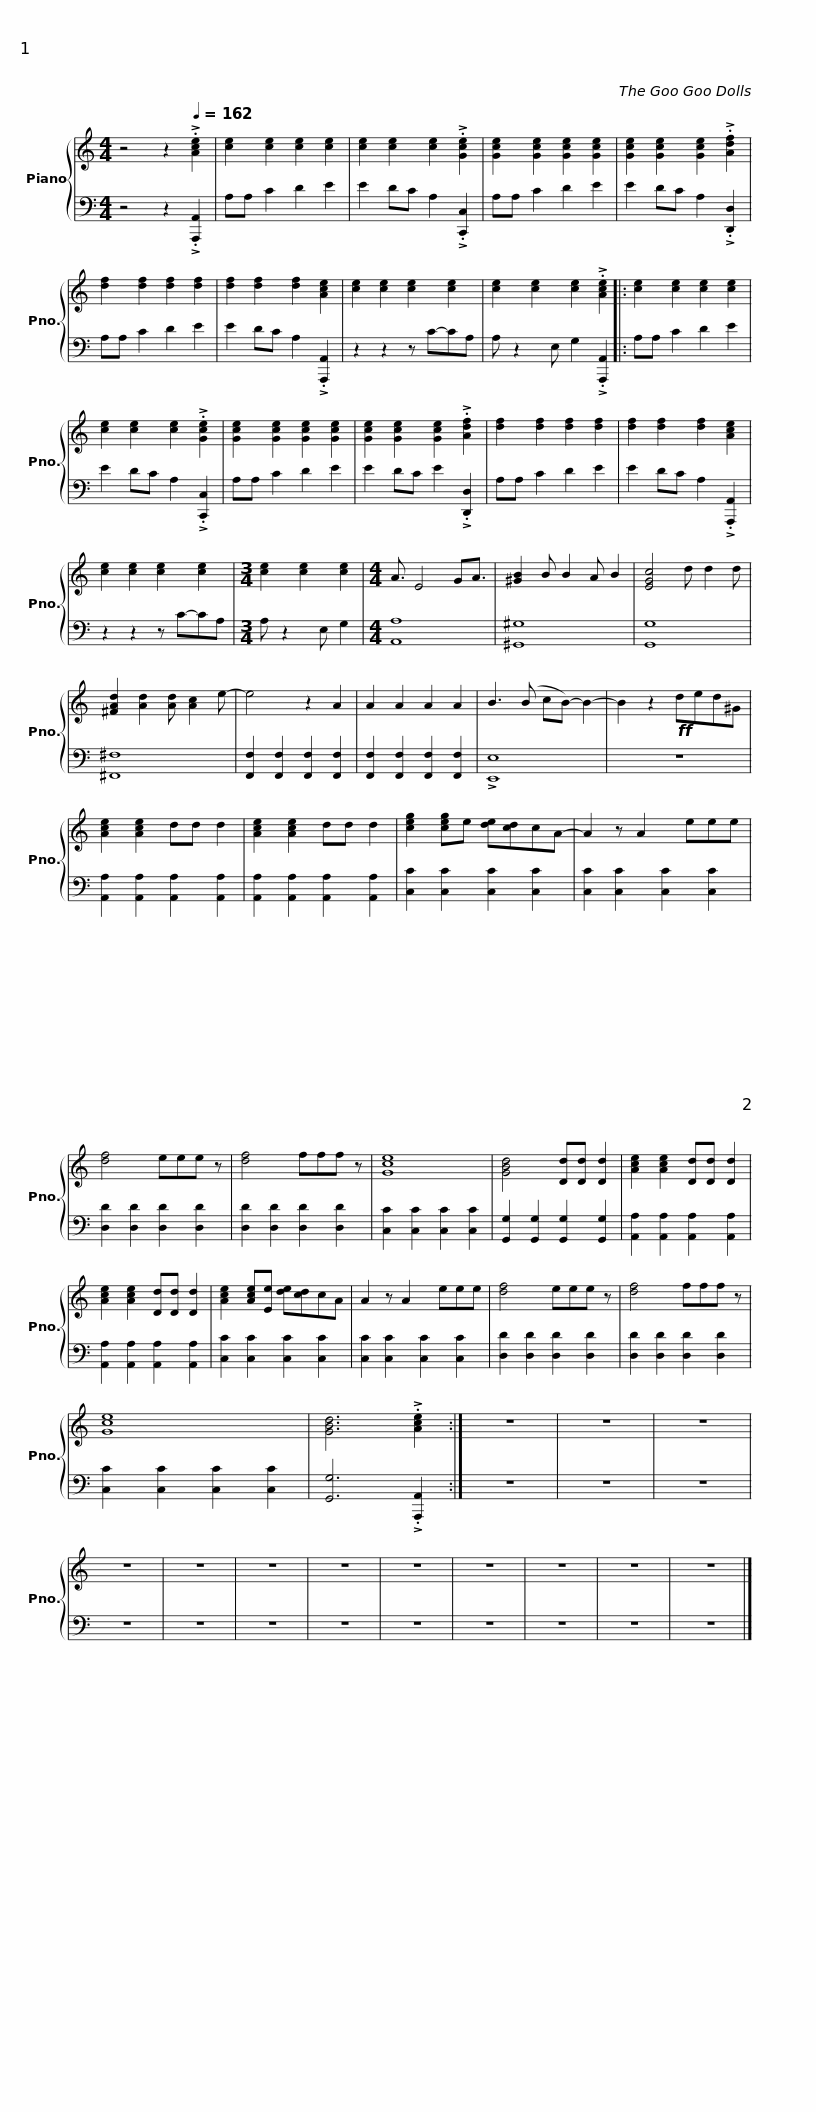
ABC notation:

X:1
%%score { 1 | 2 }
L:1/8
M:4/4
I:linebreak $
K:C
V:1 treble
V:2 bass
V:1
 z4 z2[Q:1/4=162] !>!.[Ace]2 | [ce]2 [ce]2 [ce]2 [ce]2 | [ce]2 [ce]2 [ce]2 !>!.[Gce]2 | [Gce]2 [Gce]2 [Gce]2 [Gce]2 | [Gce]2 [Gce]2 [Gce]2 !>!.[Adf]2 | %5
 [df]2 [df]2 [df]2 [df]2 | [df]2 [df]2 [df]2 [Ace]2 |$ [ce]2 [ce]2 [ce]2 [ce]2 | [ce]2 [ce]2 [ce]2 !>!.[Ace]2 |: [ce]2 [ce]2 [ce]2 [ce]2 | %10
 [ce]2 [ce]2 [ce]2 !>!.[Gce]2 | [Gce]2 [Gce]2 [Gce]2 [Gce]2 | [Gce]2 [Gce]2 [Gce]2 !>!.[Adf]2 | [df]2 [df]2 [df]2 [df]2 |$ [df]2 [df]2 [df]2 [Ace]2 | %15
 [ce]2 [ce]2 [ce]2 [ce]2 |[M:3/4] [ce]2 [ce]2 [ce]2 |[M:4/4] A3/2 E4 GA3/2 | [^GB]2 B B2 A B2 | [EGc]4 d d2 d | %20
 [^FAd]2 [Ad]2 [Ad] [Ac]2 e- | e4 z2 A2 |$ A2 A2 A2 A2 | B3 (B cB-) B2- | B2 z2!ff! ded^G | %25
 [Ace]2 [Ace]2 dd d2 | [Ace]2 [Ace]2 dd d2 | [ceg]2 [ceg]e [de][cd]cA- | A2 z A2 eee |$ [df]4 eee z | %30
 [df]4 fff z | [Gce]8 | [GBd]4 [Dd][Dd] [Dd]2 |$ [Ace]2 [Ace]2 [Dd][Dd] [Dd]2 | [Ace]2 [Ace]2 [Dd][Dd] [Dd]2 | %35
 [Ace]2 [Ace][Ee] [de][cd]cA | A2 z A2 eee | [df]4 eee z | [df]4 fff z | [Gce]8 |$ %40
 [GBd]6 !>!.[Ace]2 :| z8 | z8 | z8 | z8 | %45
 z8 | z8 | z8 | z8 | z8 | %50
 z8 | z8 | z8 |] %53
V:2
 z4 z2 !>!.[A,,,A,,]2 | A,A, C2 D2 E2 | E2 DC A,2 !>!.[C,,C,]2 | A,A, C2 D2 E2 | E2 DC A,2 !>!.[D,,D,]2 | %5
 A,A, C2 D2 E2 | E2 DC A,2 !>!.[A,,,A,,]2 |$ z2 z2 z C-CA, | A, z2 E, G,2 !>!.[A,,,A,,]2 |: A,A, C2 D2 E2 | %10
 E2 DC A,2 !>!.[C,,C,]2 | A,A, C2 D2 E2 | E2 DC E2 !>!.[D,,D,]2 | A,A, C2 D2 E2 |$ E2 DC A,2 !>!.[A,,,A,,]2 | %15
 z2 z2 z C-CA, |[M:3/4] A, z2 E, G,2 |[M:4/4] [A,,A,]8 | [^G,,^G,]8 | [G,,G,]8 | %20
 [^F,,^F,]8 | [F,,F,]2 [F,,F,]2 [F,,F,]2 [F,,F,]2 |$ [F,,F,]2 [F,,F,]2 [F,,F,]2 [F,,F,]2 | !>![E,,E,]8 | z8 | %25
 [A,,A,]2 [A,,A,]2 [A,,A,]2 [A,,A,]2 | [A,,A,]2 [A,,A,]2 [A,,A,]2 [A,,A,]2 | [C,C]2 [C,C]2 [C,C]2 [C,C]2 | [C,C]2 [C,C]2 [C,C]2 [C,C]2 |$ [D,D]2 [D,D]2 [D,D]2 [D,D]2 | %30
 [D,D]2 [D,D]2 [D,D]2 [D,D]2 | [C,C]2 [C,C]2 [C,C]2 [C,C]2 | [G,,G,]2 [G,,G,]2 [G,,G,]2 [G,,G,]2 |$ [A,,A,]2 [A,,A,]2 [A,,A,]2 [A,,A,]2 | [A,,A,]2 [A,,A,]2 [A,,A,]2 [A,,A,]2 | %35
 [C,C]2 [C,C]2 [C,C]2 [C,C]2 | [C,C]2 [C,C]2 [C,C]2 [C,C]2 | [D,D]2 [D,D]2 [D,D]2 [D,D]2 | [D,D]2 [D,D]2 [D,D]2 [D,D]2 | [C,C]2 [C,C]2 [C,C]2 [C,C]2 |$ %40
 [G,,G,]6 !>!.[A,,,A,,]2 :| z8 | z8 | z8 | z8 | %45
 z8 | z8 | z8 | z8 | z8 | %50
 z8 | z8 | z8 |] %53
